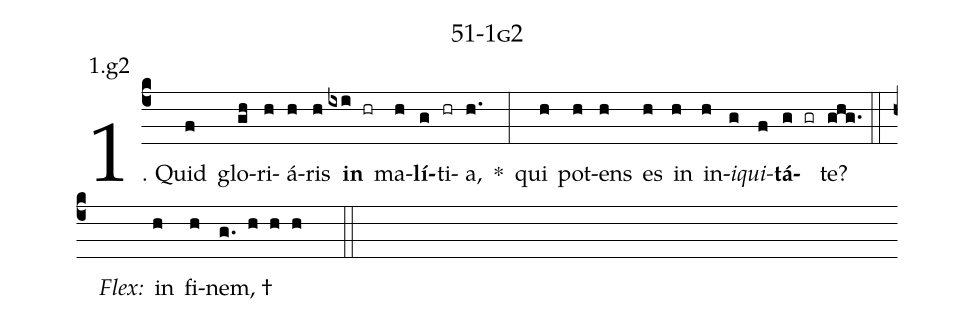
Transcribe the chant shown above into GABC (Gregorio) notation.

name: 51-1g2;
annotation: 1.g2;
%%
(c4)1. Quid(f) glo(gh)ri(h)á(h)ris(h) <b>in</b>(ixi hr) ma(h)<b>lí</b>(g)ti(hr)a,(h.) *(:) qui(h) pot(h)ens(h) es(h) in(h) in(h)<i>i</i>(g)<i>qui</i>(f)<b>tá</b>(g gr)te?(ghg.) (::)
<i>Flex:</i>()  in(h) fi(h)nem, †(g. h h h  ::)
